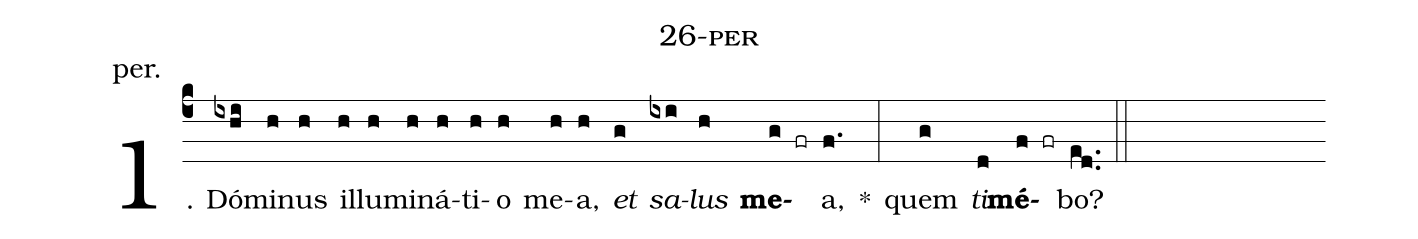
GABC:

name: 26-per;
annotation: per.;
%%
(c4)1. Dó(ixhi)mi(h)nus(h) il(h)lu(h)mi(h)ná(h)ti(h)o(h) me(h)a,(h) <i>et</i>(g) <i>sa</i>(ixi)<i>lus</i>(h) <b>me</b>(g fr)a,(f.) *(:) quem(g) <i>ti</i>(d)<b>mé</b>(f fr)bo?(ed..) (::)
